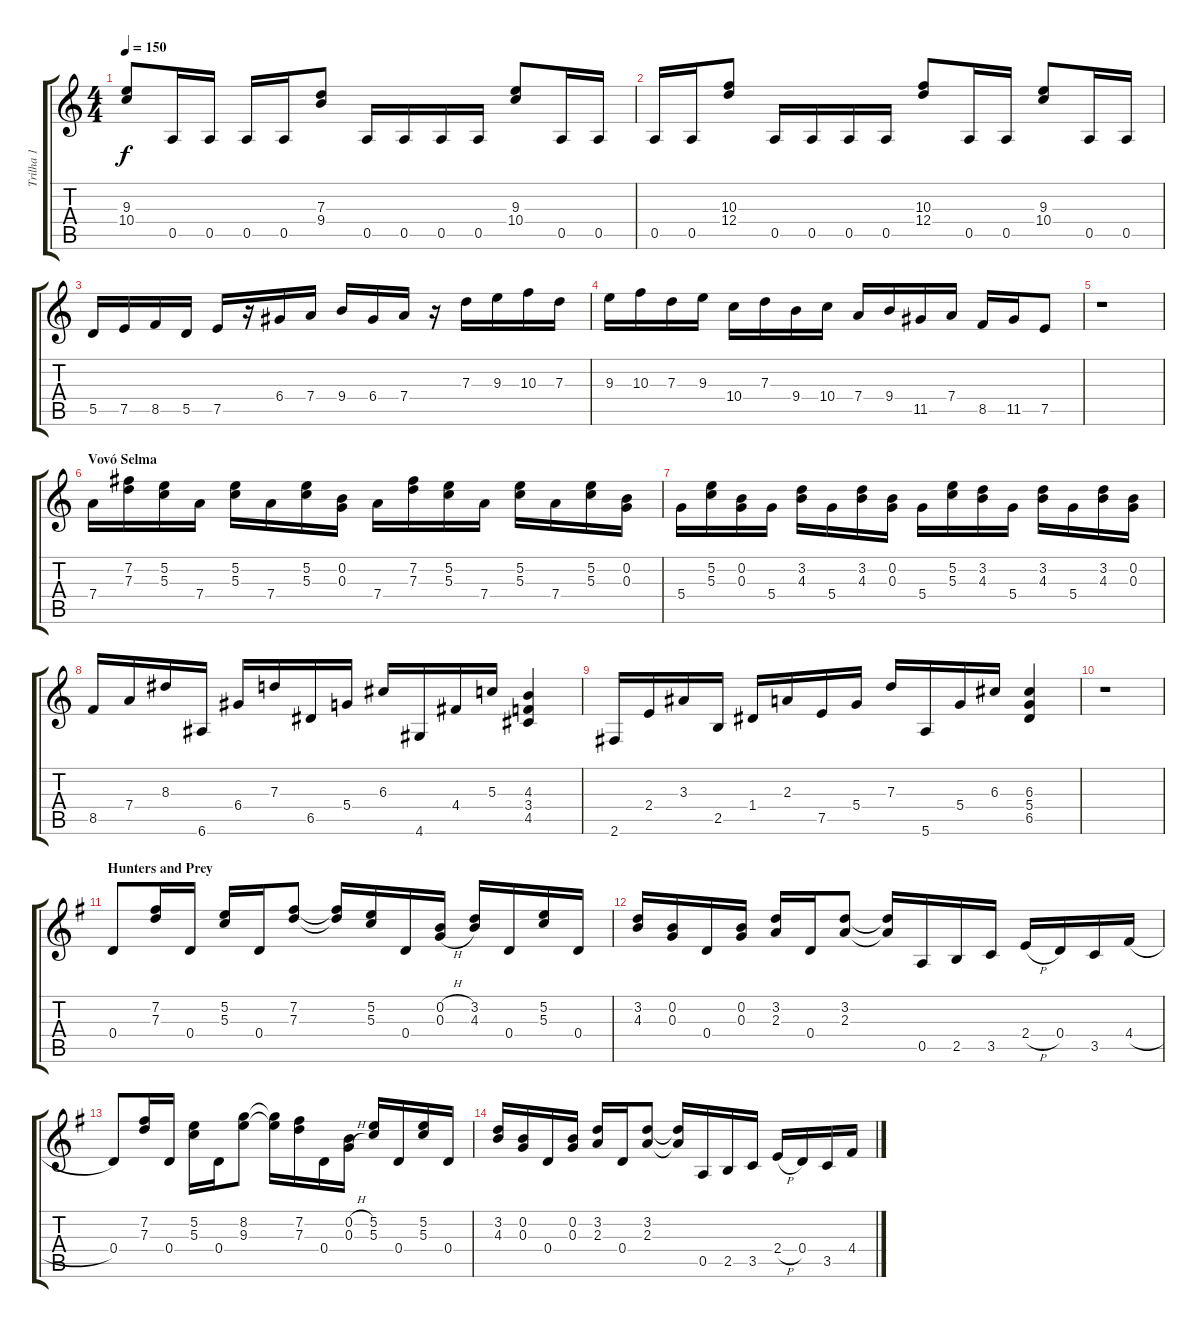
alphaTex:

\track ("Trilha 1" "Trilha 1") {instrument acousticguitarnylon}
\staff {score tabs}
\tuning (E4 B3 G3 D3 A2 E2) {hide}
\ts (4 4)
\tempo 150
\clef g2
\ks c
(9.3 10.4).8{dy f} 0.5.16 0.5.16 0.5.16 0.5.16 (7.3 9.4).8 0.5.16 0.5.16 0.5.16 0.5.16 (9.3 10.4).8 0.5.16 0.5.16 |
0.5.16 0.5.16 (10.3 12.4).8 0.5.16 0.5.16 0.5.16 0.5.16 (10.3 12.4).8 0.5.16 0.5.16 (9.3 10.4).8 0.5.16 0.5.16 |
5.5.16 7.5.16 8.5.16 5.5.16 7.5.16 r.16 6.4.16 7.4.16 9.4.16 6.4.16 7.4.16 r.16 7.3.16 9.3.16 10.3.16 7.3.16 |
9.3.16 10.3.16 7.3.16 9.3.16 10.4.16 7.3.16 9.4.16 10.4.16 7.4.16 9.4.16 11.5.16 7.4.16 8.5.16 11.5.16 7.5.8 |
r.1 |
\section ("" "Vovó Selma")
7.4.16{instrument electricguitarjazz} (7.2 7.3).16 (5.2 5.3).16 7.4.16 (5.2 5.3).16 7.4.16 (5.2 5.3).16 (0.2 0.3).16 7.4.16 (7.2 7.3).16 (5.2 5.3).16 7.4.16 (5.2 5.3).16 7.4.16 (5.2 5.3).16 (0.2 0.3).16 |
5.4.16 (5.2 5.3).16 (0.2 0.3).16 5.4.16 (3.2 4.3).16 5.4.16 (3.2 4.3).16 (0.2 0.3).16 5.4.16 (5.2 5.3).16 (3.2 4.3).16 5.4.16 (3.2 4.3).16 5.4.16 (3.2 4.3).16 (0.2 0.3).16 |
8.5.16 7.4.16 8.3.16 6.6.16 6.4.16 7.3.16 6.5.16 5.4.16 6.3.16 4.6.16 4.4.16 5.3.16 (4.3 3.4 4.5).4 |
2.6.16 2.4.16 3.3.16 2.5.16 1.4.16 2.3.16 7.5.16 5.4.16 7.3.16 5.6.16 5.4.16 6.3.16 (6.3 5.4 6.5).4 |
r.1 |
\section ("" "Hunters and Prey")
\ks g
0.4.8{instrument electricguitarjazz} (7.2 7.3).16 0.4.16 (5.2 5.3).16 0.4.16 (7.2 7.3).8 (7.2{t} 7.3{t}).16 (5.2 5.3).16 0.4.16 (0.2{h} 0.3{h}).16 (3.2 4.3).16 0.4.16 (5.2 5.3).16 0.4.16 |
(3.2 4.3).16 (0.2 0.3).16 0.4.16 (0.2 0.3).16 (3.2 2.3).16 0.4.16 (3.2 2.3).8 (3.2{t} 2.3{t}).16 0.5.16 2.5.16 3.5.16 2.4{h}.16 0.4.16 3.5.16 4.4{h}.16 |
0.4.8 (7.2 7.3).16 0.4.16 (5.2 5.3).16 0.4.16 (8.2 9.3).8 (8.2{t} 9.3{t}).16 (7.2 7.3).16 0.4.16 (0.2{h} 0.3{h}).16 (5.2 5.3).16 0.4.16 (5.2 5.3).16 0.4.16 |
(3.2 4.3).16 (0.2 0.3).16 0.4.16 (0.2 0.3).16 (3.2 2.3).16 0.4.16 (3.2 2.3).8 (3.2{t} 2.3{t}).16 0.5.16 2.5.16 3.5.16 2.4{h}.16 0.4.16 3.5.16 4.4.16
